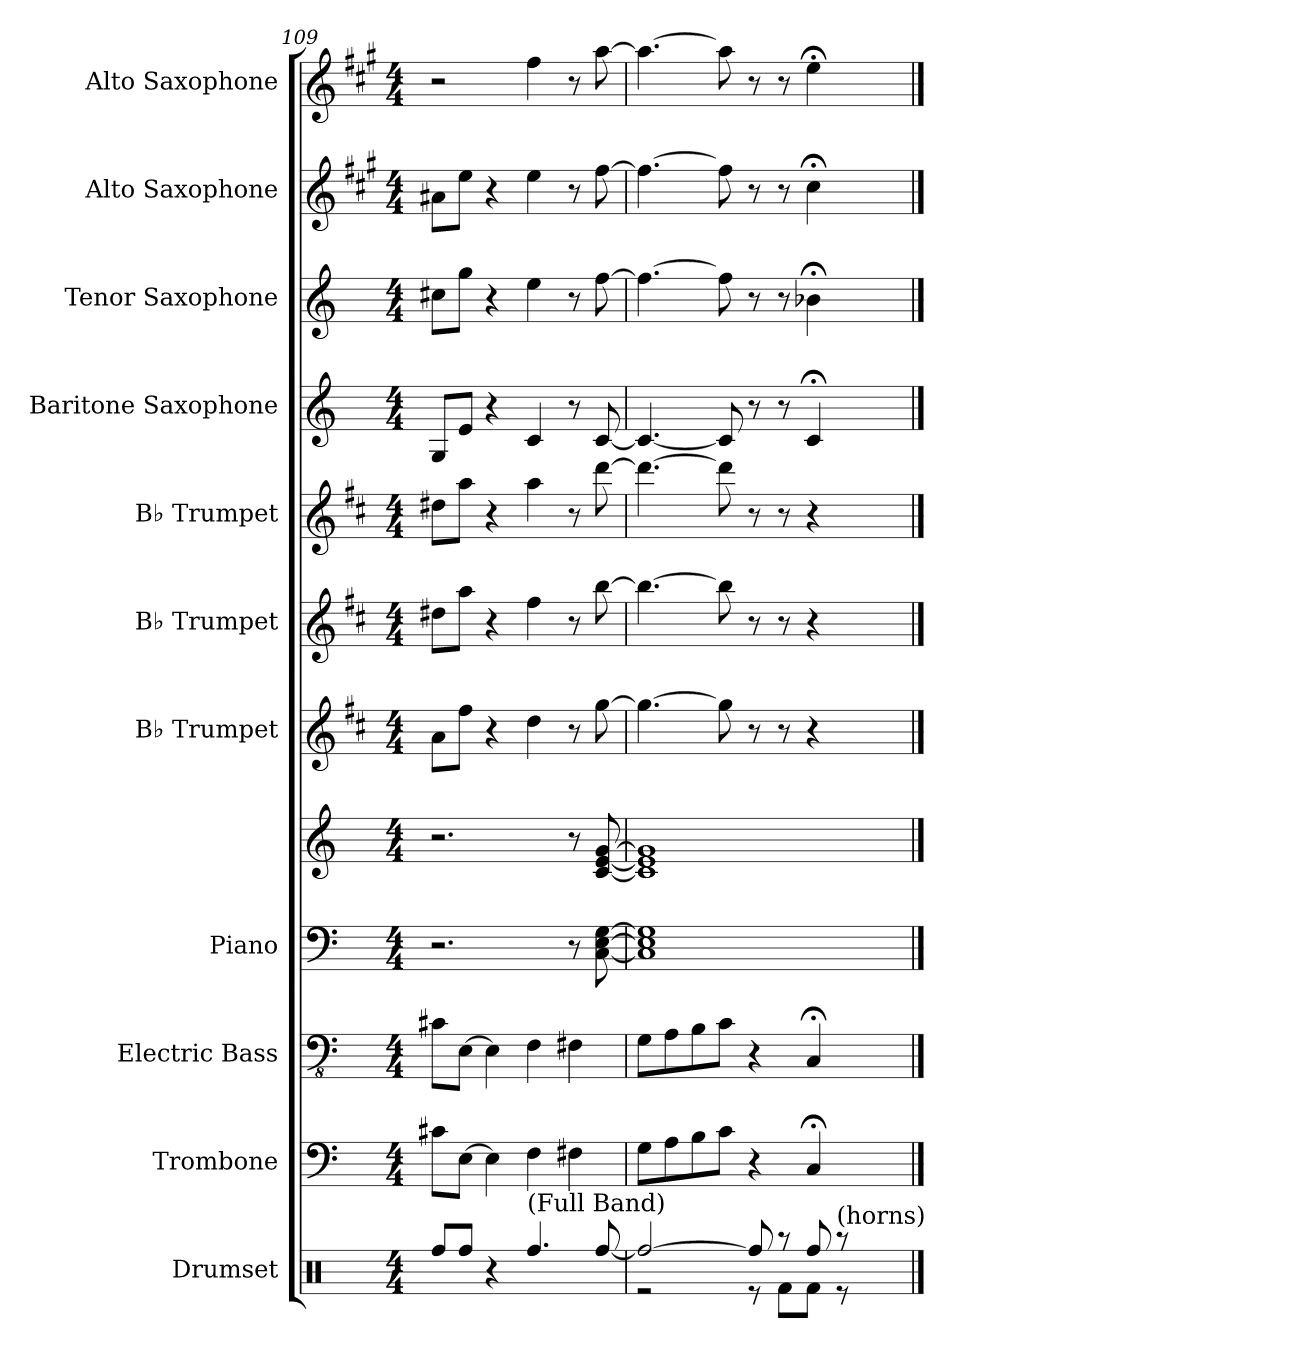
**kern	**kern	**kern	**kern	**kern	**kern	**kern	**kern	**kern	**kern	**kern	**kern
*part11	*part10	*part9	*part8	*part8	*part7	*part6	*part5	*part4	*part3	*part2	*part1
*staff12	*staff11	*staff10	*staff9	*staff8	*staff7	*staff6	*staff5	*staff4	*staff3	*staff2	*staff1
*I"Drumset	*I"Trombone	*I"Electric Bass	*I"Piano	*	*I"B♭ Trumpet	*I"B♭ Trumpet	*I"B♭ Trumpet	*I"Baritone Saxophone	*I"Tenor Saxophone	*I"Alto Saxophone	*I"Alto Saxophone
*I'Drs.	*I'Trb.	*I'El. B.	*I'Pno.	*	*I'B♭ Tpt.	*I'B♭ Tpt.	*I'B♭ Tpt.	*I'Bar. Sax.	*I'T. Sax.	*I'A. Sax.	*I'A. Sax.
*clefX	*clefF4	*clefFv4	*clefF4	*clefG2	*clefG2	*clefG2	*clefG2	*clefG2	*clefG2	*clefG2	*clefG2
*	*	*	*	*	*ITrd1c2	*ITrd1c2	*ITrd1c2	*ITrd12c21	*ITrd8c14	*ITrd5c9	*ITrd5c9
*k[]	*k[]	*k[]	*k[]	*k[]	*k[]	*k[]	*k[]	*k[]	*k[]	*k[]	*k[]
*M4/4	*M4/4	*M4/4	*M4/4	*M4/4	*M4/4	*M4/4	*M4/4	*M4/4	*M4/4	*M4/4	*M4/4
=109	=109	=109	=109	=109	=109	=109	=109	=109	=109	=109	=109
8Rff/L	8c#X\L	8C#X\L	2.r	2.r	8g\L	8cc#X\L	8cc#X\L	8GG/L	8c#X\L	8c#X\L	2r
8Rff/J	[8E\J	[8EE\J	.	.	8ee\J	8gg\J	8gg\J	8E/J	8g\J	8g\J	.
4r	4E\]	4EE\]	.	.	4r	4r	4r	4r	4r	4r	.
!LO:TX:a:t=(Full Band)	!	!	!	!	!	!	!	!	!	!	!
4.Rff/	4F\	4FF\	.	.	4cc\	4ee\	4gg\	4C/	4e\	4g\	4a\
.	4F#X\	4FF#X\	8r	8r	8r	8r	8r	8r	8r	8r	8r
[8Rff/	.	.	[8C\ [8E\ [8G\	[8c/ [8e/ [8g/	[8ff\	[8aa\	[8ccc\	[8C/	[8f\	[8a\	[8cc\
=110	=110	=110	=110	=110	=110	=110	=110	=110	=110	=110	=110
*^	*	*	*	*	*	*	*	*	*	*	*
2Rff/_	2r	8G\L	8GG\L	1C] 1E] 1G]	1c] 1e] 1g]	4.ff\_	4.aa\_	4.ccc\_	4.C/_	4.f\_	4.a\_	4.cc\_
.	.	8A\	8AA\	.	.	.	.	.	.	.	.	.
.	.	8B\	8BB\	.	.	.	.	.	.	.	.	.
.	.	8c\J	8C\J	.	.	8ff\]	8aa\]	8ccc\]	8C/]	8f\]	8a\]	8cc\]
8Rff/]	8r	4r	4r	.	.	8r	8r	8r	8r	8r	8r	8r
8r	8Rf\L	.	.	.	.	8r	8r	8r	8r	8r	8r	8r
8Rff/	8Rf\J	4C;</	4CC;</	.	.	4r	4r	4r	4C;</	4B-X;<\	4e;<\	4g;<\
!LO:TX:a:t=(horns)	!	!	!	!	!	!	!	!	!	!	!	!
8r	8r	.	.	.	.	.	.	.	.	.	.	.
*v	*v	*	*	*	*	*	*	*	*	*	*	*
==	==	==	==	==	==	==	==	==	==	==	==
*-	*-	*-	*-	*-	*-	*-	*-	*-	*-	*-	*-
